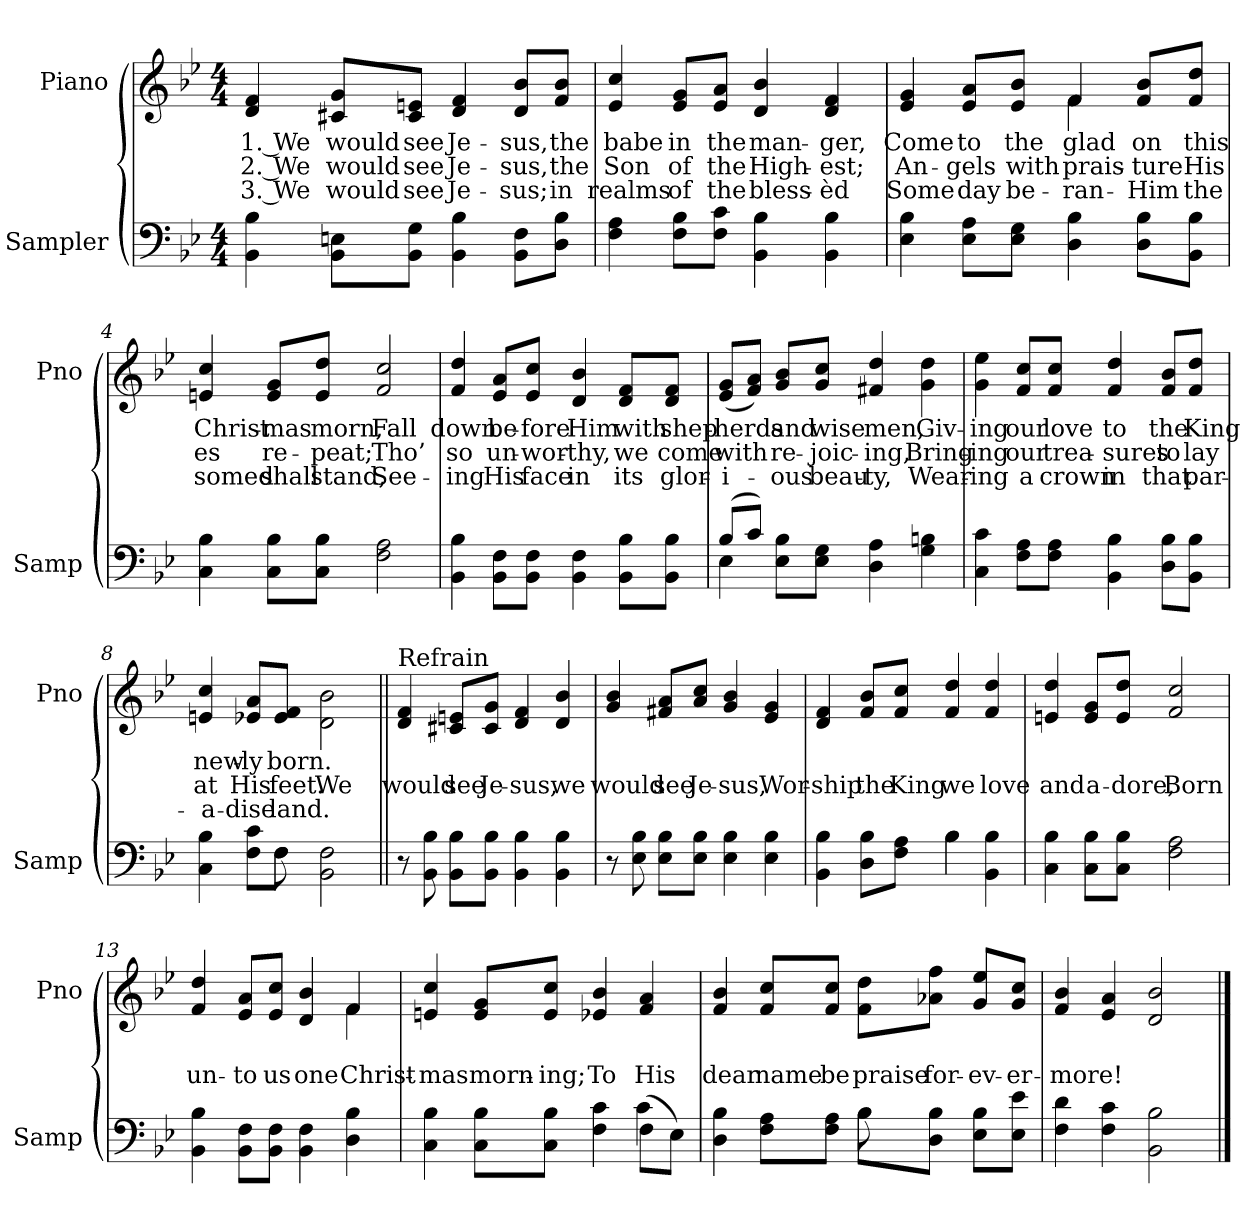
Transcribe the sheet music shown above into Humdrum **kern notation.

**kern	**kern	**text	**text	**text
*part2	*part1	*part1	*part1	*part1
*staff2	*staff1	*staff1	*staff1	*staff1
*I"Sampler	*I"Piano	*	*	*
*I'Samp	*I'Pno	*	*	*
*clefF4	*clefG2	*	*	*
*k[b-e-]	*k[b-e-]	*	*	*
*B-:	*B-:	*	*	*
*M4/4	*M4/4	*	*	*
=1	=1	=1	=1	=1
4BB- 4B-	4d 4f	1. We	2. We	3. We
8BB-\ 8En\L	8c#X/ 8g/L	would	would	would
8BB-\ 8G\J	8c#/ 8en/J	see	see	see
4BB- 4B-	4d 4f	Je-	Je-	Je-
8BB-\ 8F\L	8d/ 8b-/L	-sus,	-sus,	-sus;
8D\ 8B-\J	8f/ 8b-/J	the	the	in
=2	=2	=2	=2	=2
4F 4A	4e- 4cc	babe	Son	realms
8F\ 8B-\L	8e-/ 8g/L	in	of	of
8F\ 8c\J	8e-/ 8a/J	the	the	the
4BB- 4B-	4d 4b-	man-	High-	bless-
4BB- 4B-	4d 4f	-ger,	-est;	-èd
=3	=3	=3	=3	=3
*	*^	*	*	*
4E- 4B-	4e- 4g	2ryy	Come	An-	Some
8E-\ 8A\L	8e-/ 8a/L	.	to	-gels	day
8E-\ 8G\J	8e-/ 8b-/J	.	the	with	be-
4D 4B-	4f/	4f	glad	prais-	ran-
8D\ 8B-\L	8f/ 8b-/L	4ryy	on	-ture	Him
8BB-\ 8B-\J	8f/ 8dd/J	.	this	His	the
*	*v	*v	*	*	*
=4	=4	=4	=4	=4
4C 4B-	4en 4cc	Christ-	-es	-somed
8C\ 8B-\L	8e/ 8g/L	-mas	re-	shall
8C\ 8B-\J	8e/ 8dd/J	morn,	-peat;	stand,
2F 2A	2f 2cc	Fall	Tho’	See-
=5	=5	=5	=5	=5
4BB- 4B-	4f 4dd	down	so	-ing
8BB-\ 8F\L	8e-/ 8a/L	be-	un-	His
8BB-\ 8F\J	8e-/ 8cc/J	-fore	-wor-	face
4BB- 4F	4d 4b-	Him	-thy,	in
8BB-\ 8B-\L	8d/ 8f/L	with	we	its
8BB-\ 8B-\J	8d/ 8f/J	shep-	come	glor-
=6	=6	=6	=6	=6
*^	*	*	*	*
(8B-/L	4E-	(8e-/ 8g/L	-herds	with	-i-
8c/J)	.	8f/ 8a/J)	.	.	.
8E-\ 8B-\L	2.ryy	8g/ 8b-/L	and	re-	-ous
8E-\ 8G\J	.	8g/ 8cc/J	wise	-joic-	beau-
4D 4A	.	4f#X 4dd	men,	-ing,	-ty,
4G 4Bn	.	4g 4dd	Giv-	Bring-	Wear-
*v	*v	*	*	*	*
=7	=7	=7	=7	=7
4C 4c	4g 4ee-	-ing	-ing	-ing
8F\ 8A\L	8f/ 8cc/L	our	our	a
8F\ 8A\J	8f/ 8cc/J	love	trea-	crown
4BB- 4B-	4f 4dd	to	-sures	in
8D\ 8B-\L	8f/ 8b-/L	the	to	that
8BB-\ 8B-\J	8f/ 8dd/J	King	lay	par-
=8	=8	=8	=8	=8
*^	*	*	*	*
4C 4B-	4.ryy	4en 4cc	new-	at	-a-
8F\ 8c\L	.	8e-X/ 8a/L	-ly	His	-dise
8F\J	8F	8e-/ 8f/J	born.	feet.	land.
2BB- 2F	2ryy	2d\ 2b-\	.	We	.
=9||	=9||	=9||	=9||	=9||	=9||
!	!	!LO:TX:t=Refrain	!	!	!
*v	*v	*	*	*	*
8r	4d 4f	.	would	.
8BB- 8B-	.	.	.	.
8BB-\ 8B-\L	8c#X/ 8en/L	.	see	.
8BB-\ 8B-\J	8c#/ 8g/J	.	Je-	.
4BB- 4B-	4d 4f	.	-sus,	.
4BB- 4B-	4d 4b-	.	we	.
=10	=10	=10	=10	=10
8r	4g 4b-	.	would	.
8E- 8B-	.	.	.	.
8E-\ 8B-\L	8f#X/ 8a/L	.	see	.
8E-\ 8B-\J	8a/ 8cc/J	.	Je-	.
4E- 4B-	4g 4b-	.	-sus,	.
4E- 4B-	4e- 4g	.	Wor-	.
=11	=11	=11	=11	=11
*^	*	*	*	*
4BB- 4B-	2ryy	4d 4f	.	-ship	.
8D\ 8B-\L	.	8f/ 8b-/L	.	the	.
8F\ 8A\J	.	8f/ 8cc/J	.	King	.
4B-\	4B-	4f 4dd	.	we	.
4BB- 4B-	4ryy	4f 4dd	.	love	.
*v	*v	*	*	*	*
=12	=12	=12	=12	=12
4C 4B-	4en 4dd	.	and	.
8C\ 8B-\L	8e/ 8g/L	.	a-	.
8C\ 8B-\J	8e/ 8dd/J	.	-dore,	.
2F 2A	2f 2cc	.	Born	.
=13	=13	=13	=13	=13
*	*^	*	*	*
4BB- 4B-	4f 4dd	2.ryy	.	un-	.
8BB-\ 8F\L	8e-/ 8a/L	.	.	-to	.
8BB-\ 8F\J	8e-/ 8cc/J	.	.	us	.
4BB- 4F	4d 4b-	.	.	one	.
4D 4B-	4f/	4f	.	Christ-	.
*	*v	*v	*	*	*
=14	=14	=14	=14	=14
*^	*	*	*	*
4C 4B-	2.ryy	4en 4cc	.	-mas	.
8C\ 8B-\L	.	8e/ 8g/L	.	morn-	.
8C\ 8B-\J	.	8e/ 8cc/J	.	-ing;	.
4F 4c	.	4e-X 4b-	.	To	.
(8F\L	4c	4f 4a	.	His	.
8E-\J)	.	.	.	.	.
=15	=15	=15	=15	=15	=15
4D 4B-	2ryy	4f 4b-	.	dear	.
8F\ 8A\L	.	8f/ 8cc/L	.	name	.
8F\ 8A\J	.	8f/ 8cc/J	.	be	.
8B-\L	8B-	8f\ 8dd\L	.	praise	.
8D\ 8B-\J	4.ryy	8a-X\ 8ff\J	.	for-	.
8E-\ 8B-\L	.	8g/ 8ee-/L	.	-ev-	.
8E-\ 8e-\J	.	8g/ 8cc/J	.	-er-	.
*v	*v	*	*	*	*
=16	=16	=16	=16	=16
4F 4d	4f 4b-	.	-more!	.
4F 4c	4e- 4a	.	.	.
2BB- 2B-	2d 2b-	.	.	.
==	==	==	==	==
*-	*-	*-	*-	*-
